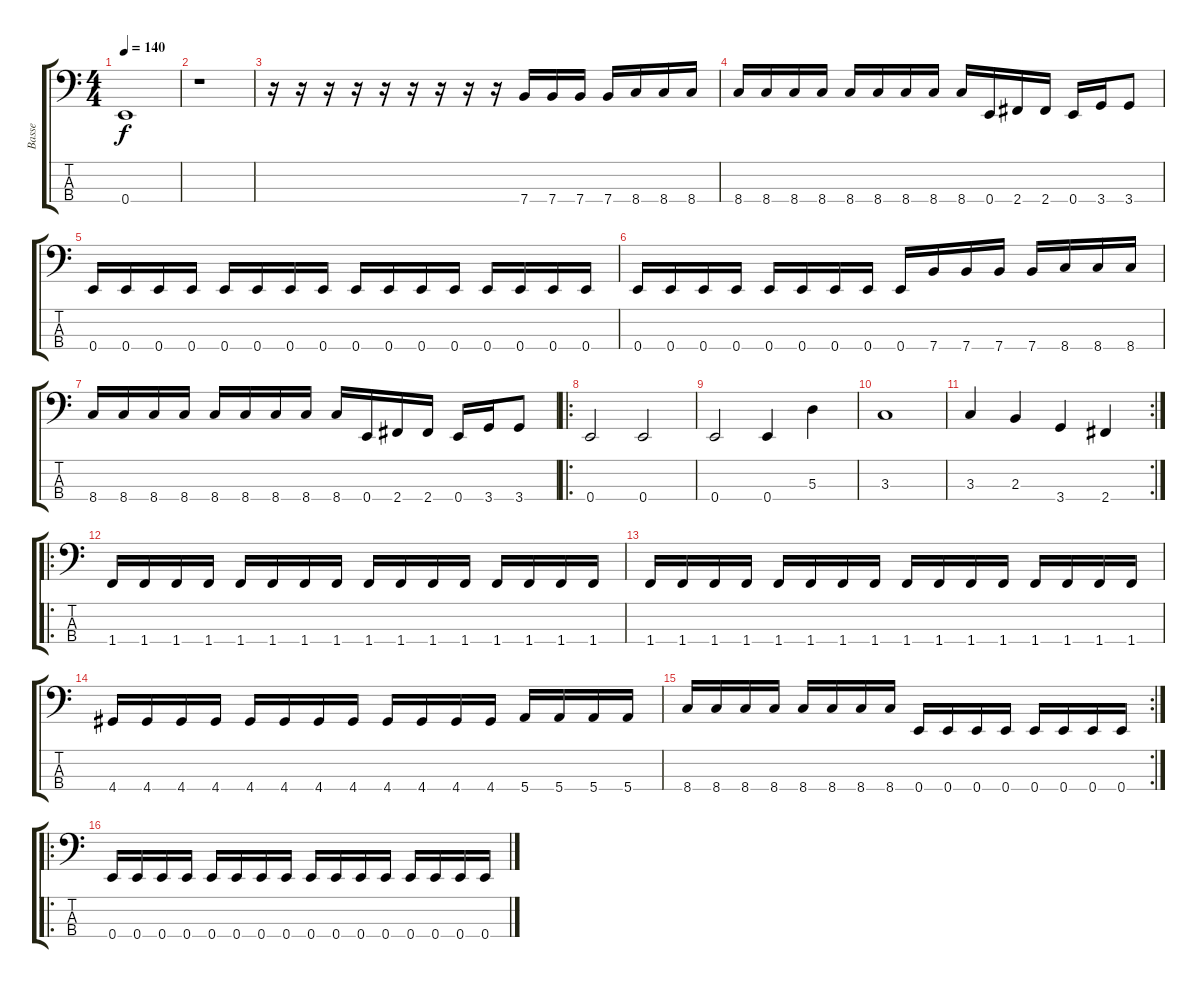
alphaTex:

\track ("Basse" "Basse") {instrument electricbassfinger}
\staff {score tabs}
\tuning (G2 D2 A1 E1) {hide}
\ts (4 4)
\tempo 140
\clef f4
\ks c
0.4.1{dy f} |
r.1 |
r.16 r.16 r.16 r.16 r.16 r.16 r.16 r.16 r.16 7.4.16 7.4.16 7.4.16 7.4.16 8.4.16 8.4.16 8.4.16 |
8.4.16 8.4.16 8.4.16 8.4.16 8.4.16 8.4.16 8.4.16 8.4.16 8.4.16 0.4.16 2.4.16 2.4.16 0.4.16 3.4.16 3.4.8 |
0.4.16 0.4.16 0.4.16 0.4.16 0.4.16 0.4.16 0.4.16 0.4.16 0.4.16 0.4.16 0.4.16 0.4.16 0.4.16 0.4.16 0.4.16 0.4.16 |
0.4.16 0.4.16 0.4.16 0.4.16 0.4.16 0.4.16 0.4.16 0.4.16 0.4.16 7.4.16 7.4.16 7.4.16 7.4.16 8.4.16 8.4.16 8.4.16 |
8.4.16 8.4.16 8.4.16 8.4.16 8.4.16 8.4.16 8.4.16 8.4.16 8.4.16 0.4.16 2.4.16 2.4.16 0.4.16 3.4.16 3.4.8 |
\ro
0.4.2 0.4.2 |
0.4.2 0.4.4 5.3.4 |
3.3.1 |
\rc 2
3.3.4 2.3.4 3.4.4 2.4.4 |
\ro
1.4.16 1.4.16 1.4.16 1.4.16 1.4.16 1.4.16 1.4.16 1.4.16 1.4.16 1.4.16 1.4.16 1.4.16 1.4.16 1.4.16 1.4.16 1.4.16 |
1.4.16 1.4.16 1.4.16 1.4.16 1.4.16 1.4.16 1.4.16 1.4.16 1.4.16 1.4.16 1.4.16 1.4.16 1.4.16 1.4.16 1.4.16 1.4.16 |
4.4.16 4.4.16 4.4.16 4.4.16 4.4.16 4.4.16 4.4.16 4.4.16 4.4.16 4.4.16 4.4.16 4.4.16 5.4.16 5.4.16 5.4.16 5.4.16 |
\rc 2
8.4.16 8.4.16 8.4.16 8.4.16 8.4.16 8.4.16 8.4.16 8.4.16 0.4.16 0.4.16 0.4.16 0.4.16 0.4.16 0.4.16 0.4.16 0.4.16 |
\ro
0.4.16 0.4.16 0.4.16 0.4.16 0.4.16 0.4.16 0.4.16 0.4.16 0.4.16 0.4.16 0.4.16 0.4.16 0.4.16 0.4.16 0.4.16 0.4.16
